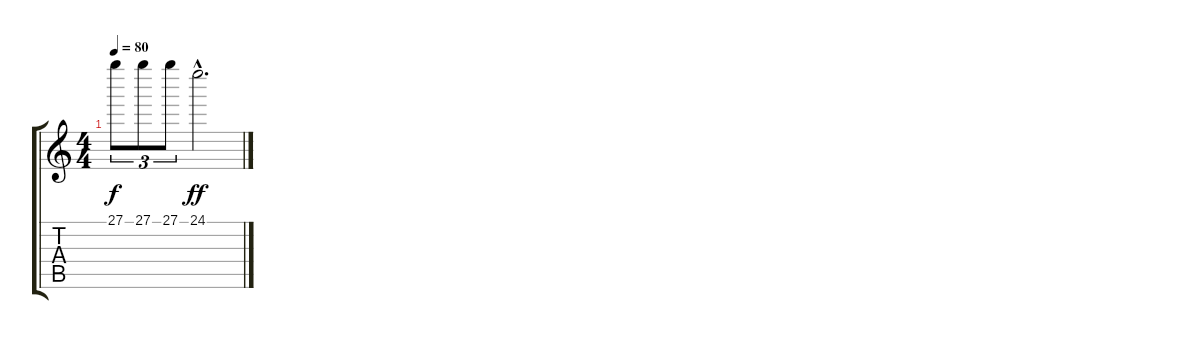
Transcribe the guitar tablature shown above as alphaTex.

\track "" {instrument acousticguitarnylon}
\staff {score tabs}
\tuning (E4 B3 G3 D3 A2 E2) {hide}
\ts (4 4)
\tempo 80
\clef g2
\ks c
27.1.8{tu (3 2) dy f} 27.1.8{tu (3 2)} 27.1.8{tu (3 2)} 24.1{hac}.2{d dy ff}
